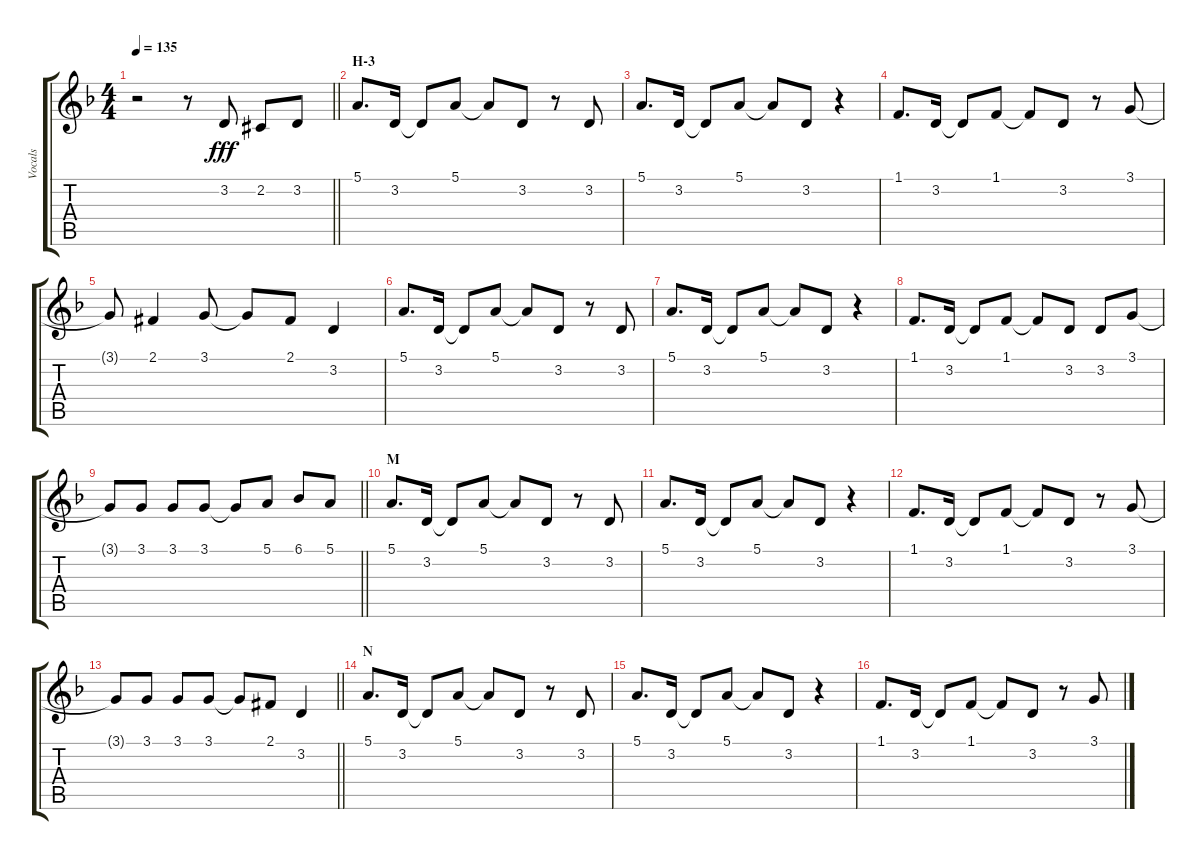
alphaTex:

\track ("Vocals" "Vocals") {instrument voiceoohs}
\staff {score tabs}
\tuning (E4 B3 G3 D3 A2 E2) {hide}
\ts (4 4)
\tempo 135
\clef g2
\barLineRight lightlight
\ks f
r.2{dy fff} r.8 3.2.8 2.2{acc #}.8 3.2.8 |
\section ("" "H-3")
5.1.8{d} 3.2.16 3.2{t}.8 5.1.8 5.1{t}.8 3.2.8 r.8 3.2.8 |
5.1.8{d} 3.2.16 3.2{t}.8 5.1.8 5.1{t}.8 3.2.8 r.4 |
1.1.8{d} 3.2.16 3.2{t}.8 1.1.8 1.1{t}.8 3.2.8 r.8 3.1.8 |
3.1{t}.8 2.1{acc #}.4 3.1.8 3.1{t}.8 2.1{acc #}.8 3.2.4 |
5.1.8{d} 3.2.16 3.2{t}.8 5.1.8 5.1{t}.8 3.2.8 r.8 3.2.8 |
5.1.8{d} 3.2.16 3.2{t}.8 5.1.8 5.1{t}.8 3.2.8 r.4 |
1.1.8{d} 3.2.16 3.2{t}.8 1.1.8 1.1{t}.8 3.2.8 3.2.8 3.1.8 |
\barLineRight lightlight
3.1{t}.8 3.1.8 3.1.8 3.1.8 3.1{t}.8 5.1.8 6.1.8 5.1.8 |
\section ("" "M")
5.1.8{d} 3.2.16 3.2{t}.8 5.1.8 5.1{t}.8 3.2.8 r.8 3.2.8 |
5.1.8{d} 3.2.16 3.2{t}.8 5.1.8 5.1{t}.8 3.2.8 r.4 |
1.1.8{d} 3.2.16 3.2{t}.8 1.1.8 1.1{t}.8 3.2.8 r.8 3.1.8 |
\barLineRight lightlight
3.1{t}.8 3.1.8 3.1.8 3.1.8 3.1{t}.8 2.1{acc #}.8 3.2.4 |
\section ("" "N")
5.1.8{d} 3.2.16 3.2{t}.8 5.1.8 5.1{t}.8 3.2.8 r.8 3.2.8 |
5.1.8{d} 3.2.16 3.2{t}.8 5.1.8 5.1{t}.8 3.2.8 r.4 |
1.1.8{d} 3.2.16 3.2{t}.8 1.1.8 1.1{t}.8 3.2.8 r.8 3.1.8
